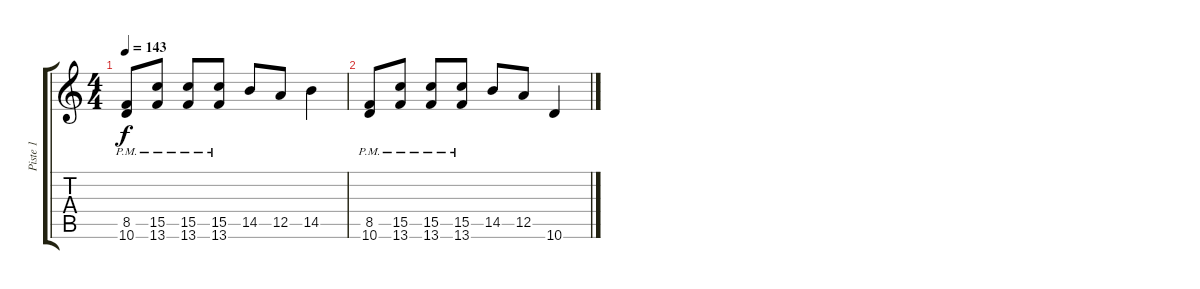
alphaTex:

\track ("Piste 1" "Piste 1") {instrument distortionguitar}
\staff {score tabs}
\tuning (E4 B3 G3 D3 A2 E2) {hide}
\ts (4 4)
\tempo 143
\clef g2
\ks c
(8.5{pm} 10.6{pm}).8{dy f} (15.5{pm} 13.6{pm}).8 (15.5{pm} 13.6{pm}).8 (15.5{pm} 13.6{pm}).8 14.5.8 12.5.8 14.5.4 |
(8.5{pm} 10.6{pm}).8 (15.5{pm} 13.6{pm}).8 (15.5{pm} 13.6{pm}).8 (15.5{pm} 13.6{pm}).8 14.5.8 12.5.8 10.6.4
